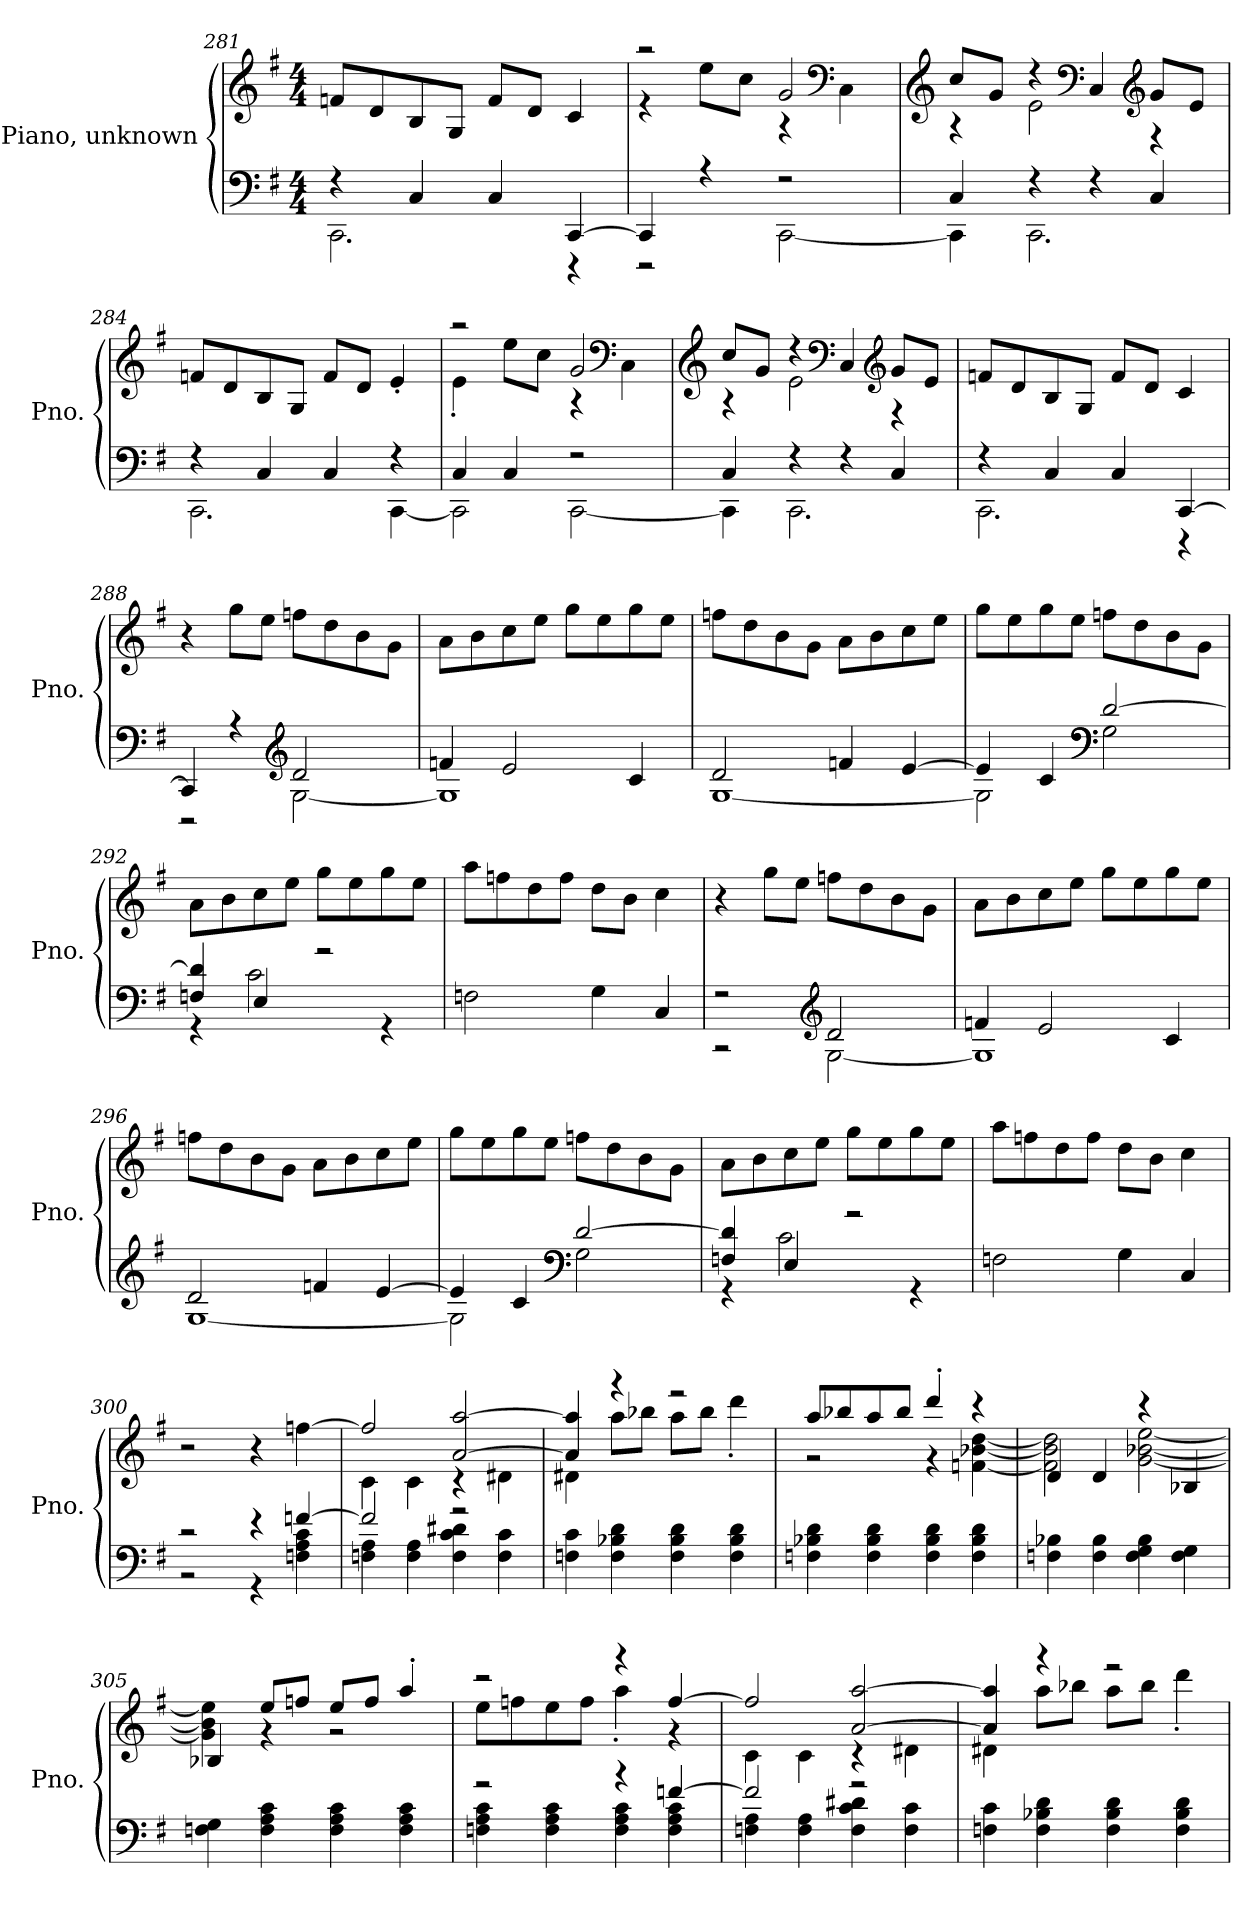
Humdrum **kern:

**kern	**kern
*part1	*part1
*staff2	*staff1
*I"Piano, unknown	*
*I'Pno.	*
*clefF4	*clefG2
*k[f#]	*k[f#]
*M4/4	*M4/4
=281	=281
*^	*
4r	2.CC\	8fn/L
.	.	8d/
4C/	.	8B/
.	.	8G/J
4C/	.	8f/L
.	.	8d/J
[4CC/	4r	4c/
=282	=282	=282
*	*	*^
4CC/]	2r	2r	4r
4r	.	.	8ee\L
.	.	.	8cc\J
2r	[2CC\	2g/	4r
*	*	*clefF4	*
.	.	.	4C\
=283	=283	=283	=283
*	*	*clefG2	*
4C/	4CC\]	8cc/L	4r
.	.	8g/J	.
4r	2.CC\	4r	2e\
*	*	*clefF4	*
4r	.	4C/	.
*	*	*clefG2	*
4C/	.	8g/L	4r
.	.	8e/J	.
*	*	*v	*v
!!LO:LB:g=z
=284	=284	=284
4r	2.CC\	8fn/L
.	.	8d/
4C/	.	8B/
.	.	8G/J
4C/	.	8f/L
.	.	8d/J
4r	[4CC\	4e'/
=285	=285	=285
*	*	*^
4C/	2CC\]	2r	4e'\
4C/	.	.	8ee\L
.	.	.	8cc\J
2r	[2CC\	2g/	4r
*	*	*clefF4	*
.	.	.	4C\
=286	=286	=286	=286
*	*	*clefG2	*
4C/	4CC\]	8cc/L	4r
.	.	8g/J	.
4r	2.CC\	4r	2e\
*	*	*clefF4	*
4r	.	4C/	.
*	*	*clefG2	*
4C/	.	8g/L	4r
.	.	8e/J	.
*	*	*v	*v
=287	=287	=287
4r	2.CC\	8fn/L
.	.	8d/
4C/	.	8B/
.	.	8G/J
4C/	.	8f/L
.	.	8d/J
[4CC/	4r	4c/
=288	=288	=288
4CC/]	2r	4r
4r	.	8gg\L
.	.	8ee\J
*clefG2	*	*
2d/	[2G\	8ffn\L
.	.	8dd\
.	.	8b\
.	.	8g\J
!!LO:LB:g=z
=289	=289	=289
4fn/	1G]	8a\L
.	.	8b\
2e/	.	8cc\
.	.	8ee\J
.	.	8gg\L
.	.	8ee\
4c/	.	8gg\
.	.	8ee\J
=290	=290	=290
2d/	[1G	8ffn\L
.	.	8dd\
.	.	8b\
.	.	8g\J
4fn/	.	8a\L
.	.	8b\
[4e/	.	8cc\
.	.	8ee\J
=291	=291	=291
4e/]	2G\]	8gg\L
.	.	8ee\
4c/	.	8gg\
.	.	8ee\J
*clefF4	*	*
[2d/	2G\	8ffn\L
.	.	8dd\
.	.	8b\
.	.	8g\J
=292	=292	=292
4Fn/ 4d/]	4r	8a\L
.	.	8b\
4E/	2c\	8cc\
.	.	8ee\J
2r	.	8gg\L
.	.	8ee\
.	4r	8gg\
.	.	8ee\J
*v	*v	*
=293	=293
2Fn\	8aa\L
.	8ffn\
.	8dd\
.	8ff\J
4G\	8dd\L
.	8b\J
4C/	4cc\
!!LO:LB:g=z
=294	=294
*^	*
2r	2r	4r
.	.	8gg\L
.	.	8ee\J
*clefG2	*	*
2d/	[2G\	8ffn\L
.	.	8dd\
.	.	8b\
.	.	8g\J
=295	=295	=295
4fn/	1G]	8a\L
.	.	8b\
2e/	.	8cc\
.	.	8ee\J
.	.	8gg\L
.	.	8ee\
4c/	.	8gg\
.	.	8ee\J
=296	=296	=296
2d/	[1G	8ffn\L
.	.	8dd\
.	.	8b\
.	.	8g\J
4fn/	.	8a\L
.	.	8b\
[4e/	.	8cc\
.	.	8ee\J
=297	=297	=297
4e/]	2G\]	8gg\L
.	.	8ee\
4c/	.	8gg\
.	.	8ee\J
*clefF4	*	*
[2d/	2G\	8ffn\L
.	.	8dd\
.	.	8b\
.	.	8g\J
=298	=298	=298
4Fn/ 4d/]	4r	8a\L
.	.	8b\
4E/	2c\	8cc\
.	.	8ee\J
2r	.	8gg\L
.	.	8ee\
.	4r	8gg\
.	.	8ee\J
*v	*v	*
!!LO:PB:g=z
=299	=299
2Fn\	8aa\L
.	8ffn\
.	8dd\
.	8ff\J
4G\	8dd\L
.	8b\J
4C/	4cc\
=300	=300
*^	*
2r	2r	2r
4r	4r	4r
[4fn/	4Fn\ 4A\ 4c\	[4ffn\
=301	=301	=301
*	*	*^
2f/]	4Fn\ 4A\	2ff/]	4c\
.	4F\ 4A\	.	4c\
2r	4F\ 4c\ 4d#X\	[2a/ [2aa/	4r
.	4F\ 4c\	.	4d#X\
*v	*v	*	*
=302	=302	=302
4Fn\ 4c\	4a/] 4aa/]	4d#X\
4F\ 4B-X\ 4d\	4r	8aa\L
.	.	8bb-X\J
4F\ 4B-\ 4d\	2r	8aa\L
.	.	8bb-\J
4F\ 4B-\ 4d\	.	4ddd'\
=303	=303	=303
4Fn\ 4B-X\ 4d\	8aa/L	2r
.	8bb-X/	.
4F\ 4B-\ 4d\	8aa/	.
.	8bb-/J	.
4F\ 4B-\ 4d\	4ddd'/	4r
4F\ 4B-\ 4d\	4r	[4fn\ [4b-X\ [4dd\
!!LO:LB:g=z	!!
=304	=304	=304
4Fn\ 4B-X\	4d/	2f\] 2b-\] 2dd\]
4F\ 4B-\	4d/	.
4F\ 4G\ 4B-\	4r	[2g\ [2b-X\ [2ee\
4F\ 4G\	4B-X/	.
=305	=305	=305
4Fn\ 4G\	4B-X/	4g\] 4b-\] 4ee\]
4F\ 4A\ 4c\	8ee/L	4r
.	8ffn/J	.
4F\ 4A\ 4c\	8ee/L	2r
.	8ff/J	.
4F\ 4A\ 4c\	4aa'/	.
=306	=306	=306
*^	*	*
2r	4Fn\ 4A\ 4c\	2r	8ee\L
.	.	.	8ffn\
.	4F\ 4A\ 4c\	.	8ee\
.	.	.	8ff\J
4r	4F\ 4A\ 4c\	4r	4aa'\
[4fn/	4F\ 4A\ 4c\	[4ff/	4r
=307	=307	=307	=307
2f/]	4Fn\ 4A\	2ff/]	4c\
.	4F\ 4A\	.	4c\
2r	4F\ 4c\ 4d#X\	[2a/ [2aa/	4r
.	4F\ 4c\	.	4d#X\
*v	*v	*	*
=308	=308	=308
4Fn\ 4c\	4a/] 4aa/]	4d#X\
4F\ 4B-X\ 4d\	4r	8aa\L
.	.	8bb-X\J
4F\ 4B-\ 4d\	2r	8aa\L
.	.	8bb-\J
4F\ 4B-\ 4d\	.	4ddd'\
*	*v	*v
=	=
*-	*-
